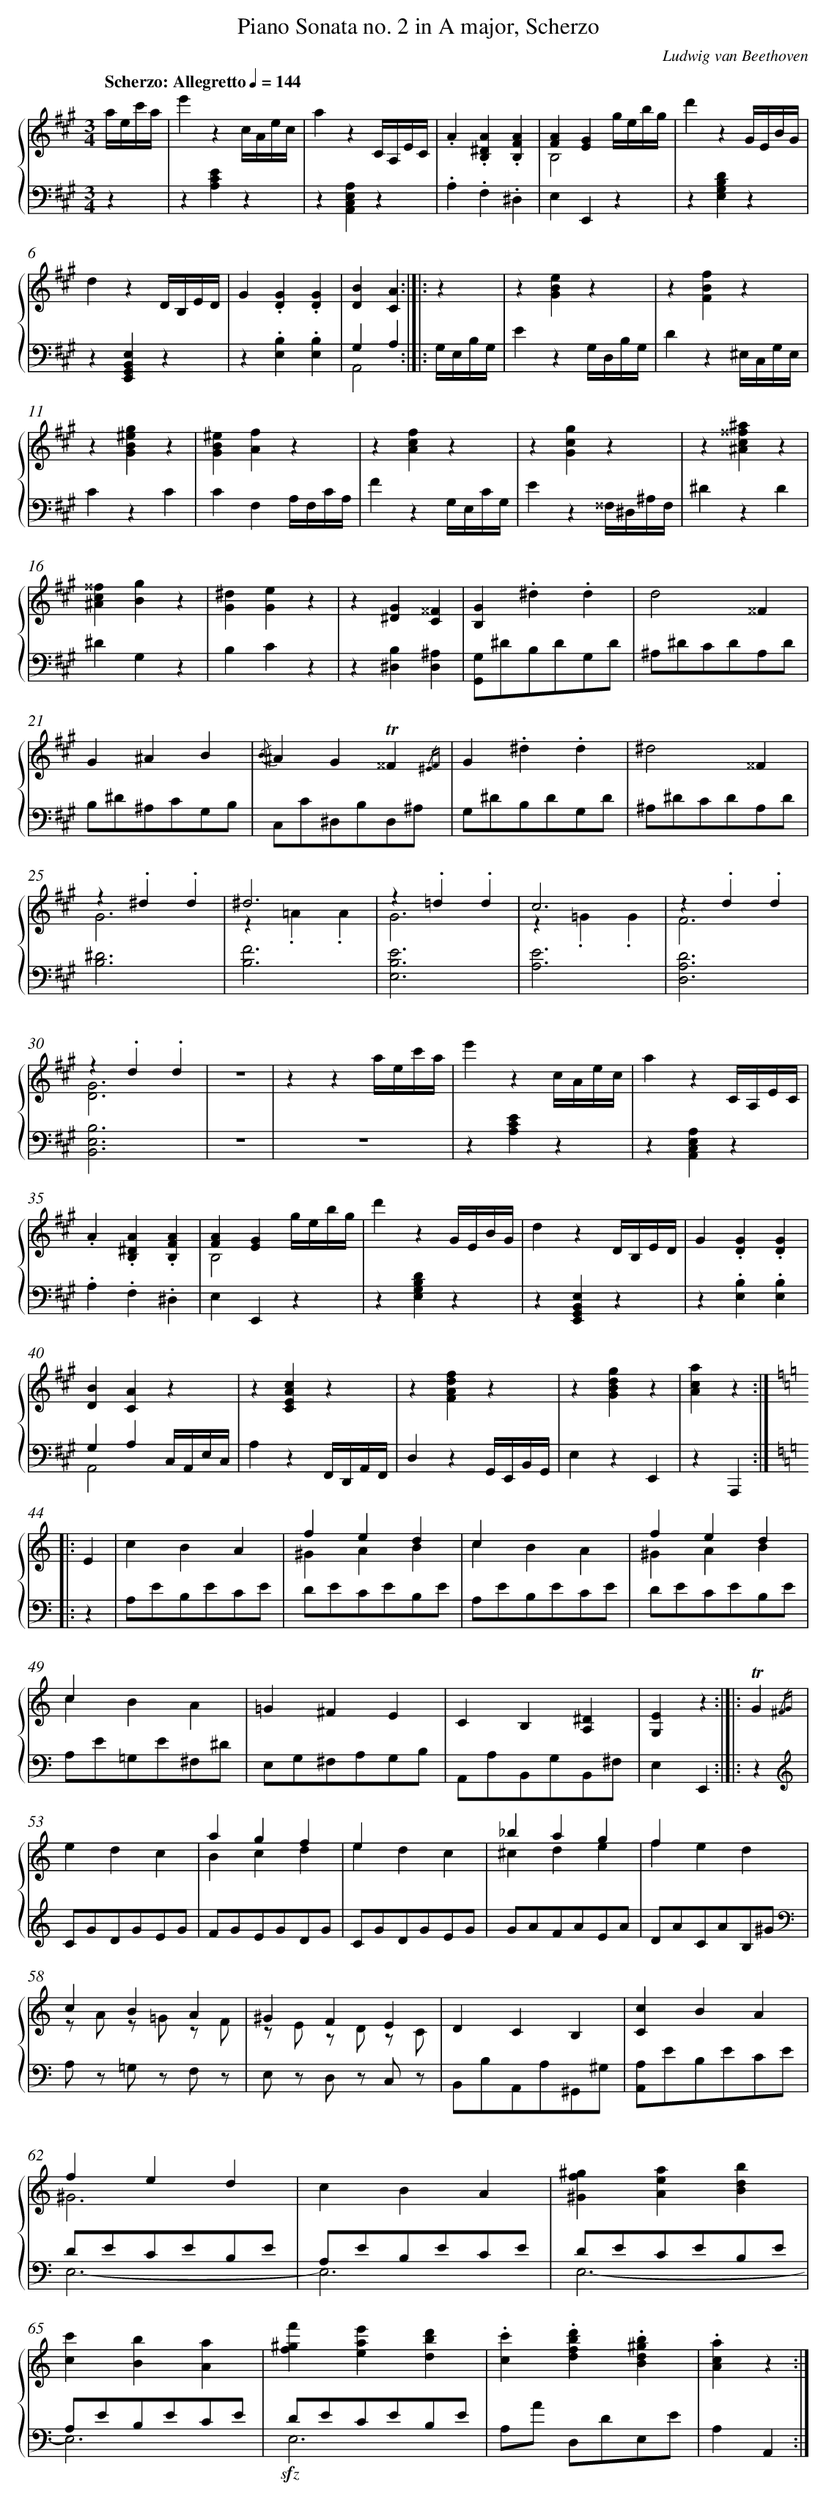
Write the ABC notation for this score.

X:1
T: Piano Sonata no. 2 in A major, Scherzo
C: Ludwig van Beethoven
L: 1/4
M: 3/4
Q: "Scherzo: Allegretto" 1/4=144
%%staves {1 2}
V: 1 clef=treble
V: 2 clef=bass
K: A
[V:1] a//e//c'//a// [I:setbarnb 1]|
[V:2] z |
[V:1] e'zc//A//e//c// |
[V:2] z[A,CE]z |
[V:1] azC//A,//E//C// |
[V:2] z[A,,C,E,A,]z |
[V:1] .A.[B,^DA].[B,FA] |
[V:2] .A,.F,.^D, |
[V:1] [FA][EG]x & B,2g//e//b//g// |
[V:2] E,E,,z |
[V:1] d'zG//E//B//G// |
[V:2] z[E,G,B,D]z |
[V:1] dzD//B,//E//D// |
[V:2] z[E,,G,,B,,E,]z |
[V:1] G.[DG].[DG] |
[V:2] z.[E,B,].[E,B,] |
[V:1] [DB][CA] :|]|:
[V:2] G,A, & A,,2 :|]|:
[V:1] z [I:setbarnb 9]|
[V:2] G,//E,//B,//G,// |
[V:1] z[GBe]z |
[V:2] EzG,//D,//B,//G,// |
[V:1] z[FBf]z |
[V:2] Dz^E,//C,//G,//E,// |
[V:1] z[GB^eg]z |
[V:2] CzC |
[V:1] [GB^e][Af]z |
[V:2] CF,A,//F,//C//A,// |
[V:1] z[Acf]z |
[V:2] FzG,//E,//C//G,// |
[V:1] z[Gcg]z |
[V:2] Ez^^F,//^D,//^A,//F,// |
[V:1] z[^Ac^^f^a]z |
[V:2] ^DzD |
[V:1] [^Ac^^f][Bg]z |
[V:2] ^DG,z |
[V:1] [G^d][Ge]z |
[V:2] B,Cz |
[V:1] z[^DG][C^^F] |
[V:2] z[^D,B,][D,^A,] |
[V:1] [B,G].^d.d |
[V:2] [G,,/G,/]^D/B,/D/G,/D/ |
[V:1] d2^^F |
[V:2] ^A,/^D/C/D/A,/D/ |
[V:1] G^AB |
[V:2] B,/^D/^A,/C/G,/B,/ |
[V:1] {/B}^AG!trill!^^F{/^EF} |
[V:2] C,/C/^D,/B,/D,/^A,/ |
[V:1] G.^d.d |
[V:2] G,/^D/B,/D/G,/D/ |
[V:1] ^d2^^F |
[V:2] ^A,/^D/C/D/A,/D/ |
[V:1] z.^d.d & G3 |
[V:2] [B,3^D3] |
[V:1] ^d3 & z.=A.A |
[V:2] [B,3F3] |
[V:1] z.=d.d & G3 |
[V:2] [E,3B,3E3] |
[V:1] c3 & z.=G.G |
[V:2] [A,3E3] |
[V:1] z.d.d & F3 |
[V:2] [D,3A,3D3] |
[V:1] z.d.d & [D3G3] |
[V:2] [B,,3E,3B,3] |
[V:1] z3 |
[V:2] z3 |
[V:1] zza//e//c'//a// |
[V:2] z3 |
[V:1] e'zc//A//e//c// |
[V:2] z[A,CE]z |
[V:1] azC//A,//E//C// |
[V:2] z[A,,C,E,A,]z |
[V:1] .A.[B,^DA].[B,FA] |
[V:2] .A,.F,.^D, |
[V:1] [FA][EG]x & B,2g//e//b//g// |
[V:2] E,E,,z |
[V:1] d'zG//E//B//G// |
[V:2] z[E,G,B,D]z |
[V:1] dzD//B,//E//D// |
[V:2] z[E,,G,,B,,E,]z |
[V:1] G.[DG].[DG] |
[V:2] z.[E,B,].[E,B,] |
[V:1] [DB][CA]z |
[V:2] G,A,C,//A,,//E,//C,// & A,,2x |
[V:1] z[CEAc]z |
[V:2] A,zF,,//D,,//A,,//F,,// |
[V:1] z[FAdf]z |
[V:2] D,zG,,//E,,//B,,//G,,// |
[V:1] z[GBdg]z |
[V:2] E,zE,, |
[V:1] [Aca]z :|]|:
[V:2] zA,,, :|]|:
[V:1]  [K:C] E [I:setbarnb 45]|
[V:2]  [K:C] z |
[V:1] cBA |
[V:2] A,/E/B,/E/C/E/ |
[V:1] fed & ^GAB |
[V:2] D/E/C/E/B,/E/ |
[V:1] cx2 & cBA |
[V:2] A,/E/B,/E/C/E/ |
[V:1] fed & ^GAB |
[V:2] D/E/C/E/B,/E/ |
[V:1] cx2 & cBA |
[V:2] A,/E/=G,/E/^F,/^D/ |
[V:1] =G^FE |
[V:2] E,/G,/^F,/A,/G,/B,/ |
[V:1] CB,[A,^D] |
[V:2] A,,/A,/B,,/G,/B,,/^F,/ |
[V:1] [G,E]z :|]|:
[V:2] E,E,, :|]|:
[V:1] !trill!G{/^FG} [I:setbarnb 53]|
[V:2] z[K:clef=treble] |
[V:1] edc |
[V:2] C/G/D/G/E/G/ |
[V:1] agf & Bcd |
[V:2] F/G/E/G/D/G/ |
[V:1] ex2 & edc |
[V:2] C/G/D/G/E/G/ |
[V:1] _bag & ^cde |
[V:2] G/A/F/A/E/A/ |
[V:1] fx2 & fed |
[V:2] D/A/C/A/B,/^G/[K:clef=bass] |
[V:1] cBA & z/ A/ z/ =G/ z/ F/ |
[V:2] A,/ z/ =G,/ z/ F,/ z/ |
[V:1] ^GFE & z/ E/ z/ D/ z/ C/ |
[V:2] E,/ z/ D,/ z/ C,/ z/ |
[V:1] DCB, |
[V:2] B,,/B,/A,,/A,/^G,,/^G,/ |
[V:1] [Cc]BA |
[V:2] [A,,/A,/]E/B,/E/C/E/ |
[V:1] fed & ^G3 |
[V:2] D/E/C/E/B,/E/ & E,3- |
[V:1] cBA |
[V:2] A,/E/B,/E/C/E/ & E,3 |
[V:1] [^Gf^g][Aea][Bdb] |
[V:2] D/E/C/E/B,/E/ & E,3- |
[V:1] [cc'][Bb][Aa] |
[V:2] A,/E/B,/E/C/E/ & E,3 |
[V:1] [f^gf'][eae'][dbd'] |
[V:2] D/E/C/E/B,/E/ & !sfz!E,3 |
[V:1] .[cc'].[dfbd'].[Bd^gb] |
[V:2] A,/A/ D,/D/E,/E/ |
[V:1] .[Aca]z :|]
[V:2] A,A,, :|]
